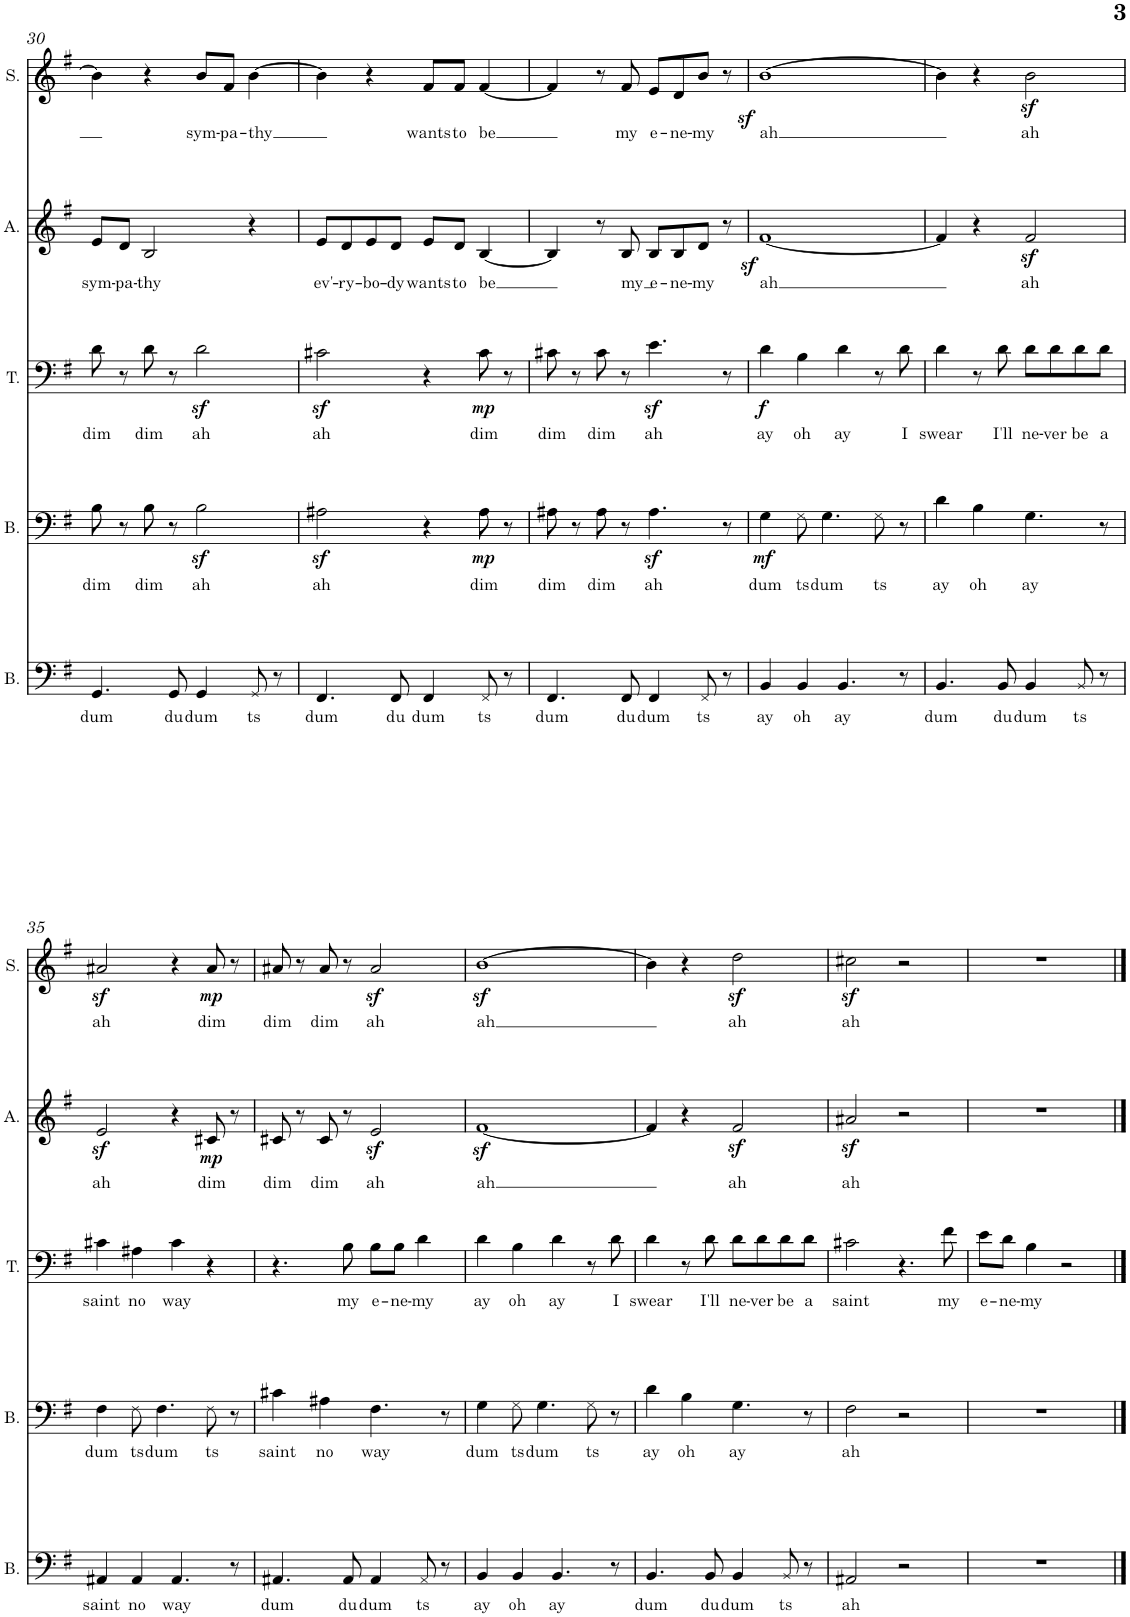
**kern	**text	**kern	**text	**dynam	**kern	**text	**dynam	**kern	**text	**dynam	**kern	**text	**dynam
*part5	*part5	*part4	*part4	*part4	*part3	*part3	*part3	*part2	*part2	*part2	*part1	*part1	*part1
*staff5	*staff5	*staff4	*staff4	*staff4	*staff3	*staff3	*staff3	*staff2	*staff2	*staff2	*staff1	*staff1	*staff1
*I"Bass	*	*I"Baritone	*	*	*I"Tenor	*	*	*I"Alto	*	*	*I"Soprano	*	*
*I'B.	*	*I'B.	*	*	*I'T.	*	*	*I'A.	*	*	*I'S.	*	*
!!LO:PB:g=z
*clefF4	*	*clefF4	*	*	*clefF4	*	*	*clefG2	*	*	*clefG2	*	*
*k[f#]	*	*k[f#]	*	*	*k[f#]	*	*	*k[f#]	*	*	*k[f#]	*	*
*M4/4	*	*M4/4	*	*	*M4/4	*	*	*M4/4	*	*	*M4/4	*	*
=30	=30	=30	=30	=30	=30	=30	=30	=30	=30	=30	=30	=30	=30
!	!LO:LY:b	!	!LO:LY:b	!	!	!LO:LY:b	!	!	!LO:LY:b	!	!	!	!
4.GG/	dum	8B\	dim	.	8d\	dim	.	8e/L	sym-	.	4b\]	.	.
!	!	!	!	!	!	!	!	!	!LO:LY:b	!	!	!	!
.	.	8r	.	.	8r	.	.	8d/J	-pa-	.	.	.	.
!	!	!	!LO:LY:b	!	!	!LO:LY:b	!	!	!LO:LY:b	!	!	!	!
.	.	8B\	dim	.	8d\	dim	.	2B/	-thy	.	4r	.	.
!	!LO:LY:b	!	!	!	!	!	!	!	!	!	!	!	!
8GG/	du	8r	.	.	8r	.	.	.	.	.	.	.	.
!	!LO:LY:b	!	!LO:LY:b	!	!	!LO:LY:b	!	!	!	!	!	!LO:LY:b	!
4GG/	dum	2Bz<\	ah	.	2dz<\	ah	.	.	.	.	8b/L	sym-	.
!	!	!	!	!	!	!	!	!	!	!	!	!LO:LY:b	!
.	.	.	.	.	.	.	.	.	.	.	8f#/J	-pa-	.
!	!LO:LY:b	!	!	!	!	!	!	!	!	!	!	!LO:LY:b	!
8GG/	ts	.	.	.	.	.	.	4r	.	.	[4b\	-thy	.
8r	.	.	.	.	.	.	.	.	.	.	.	.	.
=31	=31	=31	=31	=31	=31	=31	=31	=31	=31	=31	=31	=31	=31
!	!LO:LY:b	!	!LO:LY:b	!	!	!LO:LY:b	!	!	!LO:LY:b	!	!	!	!
4.FF#/	dum	2A#Xz<\	ah	.	2c#Xz<\	ah	.	8e/L	ev'-	.	4b\]	.	.
!	!	!	!	!	!	!	!	!	!LO:LY:b	!	!	!	!
.	.	.	.	.	.	.	.	8d/	-ry-	.	.	.	.
!	!	!	!	!	!	!	!	!	!LO:LY:b	!	!	!	!
.	.	.	.	.	.	.	.	8e/	-bo-	.	4r	.	.
!	!LO:LY:b	!	!	!	!	!	!	!	!LO:LY:b	!	!	!	!
8FF#/	du	.	.	.	.	.	.	8d/J	-dy	.	.	.	.
!	!LO:LY:b	!	!	!	!	!	!	!	!LO:LY:b	!	!	!LO:LY:b	!
4FF#/	dum	4r	.	.	4r	.	.	8e/L	wants	.	8f#/L	wants	.
!	!	!	!	!	!	!	!	!	!LO:LY:b	!	!	!LO:LY:b	!
.	.	.	.	.	.	.	.	8d/J	to	.	8f#/J	to	.
!	!LO:LY:b	!	!LO:LY:b	!LO:DY:b	!	!LO:LY:b	!LO:DY:b	!	!LO:LY:b	!	!	!LO:LY:b	!
8FF#/	ts	8A#\	dim	mp	8c#\	dim	mp	[4B/	be	.	[4f#/	be	.
8r	.	8r	.	.	8r	.	.	.	.	.	.	.	.
=32	=32	=32	=32	=32	=32	=32	=32	=32	=32	=32	=32	=32	=32
!	!LO:LY:b	!	!LO:LY:b	!	!	!LO:LY:b	!	!	!	!	!	!	!
4.FF#/	dum	8A#X\	dim	.	8c#X\	dim	.	4B/]	.	.	4f#/]	.	.
.	.	8r	.	.	8r	.	.	.	.	.	.	.	.
!	!	!	!LO:LY:b	!	!	!LO:LY:b	!	!	!	!	!	!	!
.	.	8A#\	dim	.	8c#\	dim	.	8r	.	.	8r	.	.
!	!LO:LY:b	!	!	!	!	!	!	!	!LO:LY:b	!	!	!LO:LY:b	!
8FF#/	du	8r	.	.	8r	.	.	8B/	my	.	8f#/	my	.
!	!LO:LY:b	!	!LO:LY:b	!	!	!LO:LY:b	!	!	!LO:LY:b	!	!	!LO:LY:b	!
4FF#/	dum	4.A#z<\	ah	.	4.ez<\	ah	.	8B/L	e-	.	8e/L	e-	.
!	!	!	!	!	!	!	!	!	!LO:LY:b	!	!	!LO:LY:b	!
.	.	.	.	.	.	.	.	8B/	-ne-	.	8d/	-ne-	.
!	!LO:LY:b	!	!	!	!	!	!	!	!LO:LY:b	!	!	!LO:LY:b	!
8FF#/	ts	.	.	.	.	.	.	8d/J	-my	.	8b/J	-my	.
!	!	!	!	!	!	!	!	!	!	!LO:DY:b	!	!	!LO:DY:b
8r	.	8r	.	.	8r	.	.	8r	.	sf	8r	.	sf
=33	=33	=33	=33	=33	=33	=33	=33	=33	=33	=33	=33	=33	=33
!	!LO:LY:b	!	!LO:LY:b	!LO:DY:b	!	!LO:LY:b	!LO:DY:b	!	!LO:LY:b	!	!	!LO:LY:b	!
4BB/	ay	4G\	dum	mf	4d\	ay	f	[1f#	ah	.	[1b	ah	.
!	!LO:LY:b	!	!LO:LY:b	!	!	!LO:LY:b	!	!	!	!	!	!	!
4BB/	oh	8G\	ts	.	4B\	oh	.	.	.	.	.	.	.
!	!	!	!LO:LY:b	!	!	!	!	!	!	!	!	!	!
.	.	4.G\	dum	.	.	.	.	.	.	.	.	.	.
!	!LO:LY:b	!	!	!	!	!LO:LY:b	!	!	!	!	!	!	!
4.BB/	ay	.	.	.	4d\	ay	.	.	.	.	.	.	.
!	!	!	!LO:LY:b	!	!	!	!	!	!	!	!	!	!
.	.	8G\	ts	.	8r	.	.	.	.	.	.	.	.
!	!	!	!	!	!	!LO:LY:b	!	!	!	!	!	!	!
8r	.	8r	.	.	8d\	I	.	.	.	.	.	.	.
=34	=34	=34	=34	=34	=34	=34	=34	=34	=34	=34	=34	=34	=34
!	!LO:LY:b	!	!LO:LY:b	!	!	!LO:LY:b	!	!	!	!	!	!	!
4.BB/	dum	4d\	ay	.	4d\	swear	.	4f#/]	.	.	4b\]	.	.
!	!	!	!LO:LY:b	!	!	!	!	!	!	!	!	!	!
.	.	4B\	oh	.	8r	.	.	4r	.	.	4r	.	.
!	!LO:LY:b	!	!	!	!	!LO:LY:b	!	!	!	!	!	!	!
8BB/	du	.	.	.	8d\	I'll	.	.	.	.	.	.	.
!	!LO:LY:b	!	!LO:LY:b	!	!	!LO:LY:b	!	!	!LO:LY:b	!	!	!LO:LY:b	!
4BB/	dum	4.G\	ay	.	8d\L	ne-	.	2f#z</	ah	.	2bz<\	ah	.
!	!	!	!	!	!	!LO:LY:b	!	!	!	!	!	!	!
.	.	.	.	.	8d\	-ver	.	.	.	.	.	.	.
!	!LO:LY:b	!	!	!	!	!LO:LY:b	!	!	!	!	!	!	!
8BB/	ts	.	.	.	8d\	be	.	.	.	.	.	.	.
!	!	!	!	!	!	!LO:LY:b	!	!	!	!	!	!	!
8r	.	8r	.	.	8d\J	a	.	.	.	.	.	.	.
!!LO:LB:g=z
=35	=35	=35	=35	=35	=35	=35	=35	=35	=35	=35	=35	=35	=35
!	!LO:LY:b	!	!LO:LY:b	!	!	!LO:LY:b	!	!	!LO:LY:b	!	!	!LO:LY:b	!
4AA#X/	saint	4F#\	dum	.	4c#X\	saint	.	2ez</	ah	.	2a#Xz</	ah	.
!	!LO:LY:b	!	!LO:LY:b	!	!	!LO:LY:b	!	!	!	!	!	!	!
4AA#/	no	8F#\	ts	.	4A#X\	no	.	.	.	.	.	.	.
!	!	!	!LO:LY:b	!	!	!	!	!	!	!	!	!	!
.	.	4.F#\	dum	.	.	.	.	.	.	.	.	.	.
!	!LO:LY:b	!	!	!	!	!LO:LY:b	!	!	!	!	!	!	!
4.AA#/	way	.	.	.	4c#\	way	.	4r	.	.	4r	.	.
!	!	!	!LO:LY:b	!	!	!	!	!	!LO:LY:b	!LO:DY:b	!	!LO:LY:b	!LO:DY:b
.	.	8F#\	ts	.	4r	.	.	8c#X/	dim	mp	8a#/	dim	mp
8r	.	8r	.	.	.	.	.	8r	.	.	8r	.	.
=36	=36	=36	=36	=36	=36	=36	=36	=36	=36	=36	=36	=36	=36
!	!LO:LY:b	!	!LO:LY:b	!	!	!	!	!	!LO:LY:b	!	!	!LO:LY:b	!
4.AA#X/	dum	4c#X\	saint	.	4.r	.	.	8c#X/	dim	.	8a#X/	dim	.
.	.	.	.	.	.	.	.	8r	.	.	8r	.	.
!	!	!	!LO:LY:b	!	!	!	!	!	!LO:LY:b	!	!	!LO:LY:b	!
.	.	4A#X\	no	.	.	.	.	8c#/	dim	.	8a#/	dim	.
!	!LO:LY:b	!	!	!	!	!LO:LY:b	!	!	!	!	!	!	!
8AA#/	du	.	.	.	8B\	my	.	8r	.	.	8r	.	.
!	!LO:LY:b	!	!LO:LY:b	!	!	!LO:LY:b	!	!	!LO:LY:b	!	!	!LO:LY:b	!
4AA#/	dum	4.F#\	way	.	8B\L	e-	.	2ez</	ah	.	2a#z</	ah	.
!	!	!	!	!	!	!LO:LY:b	!	!	!	!	!	!	!
.	.	.	.	.	8B\J	-ne-	.	.	.	.	.	.	.
!	!LO:LY:b	!	!	!	!	!LO:LY:b	!	!	!	!	!	!	!
8AA#/	ts	.	.	.	4d\	-my	.	.	.	.	.	.	.
8r	.	8r	.	.	.	.	.	.	.	.	.	.	.
=37	=37	=37	=37	=37	=37	=37	=37	=37	=37	=37	=37	=37	=37
!	!LO:LY:b	!	!LO:LY:b	!	!	!LO:LY:b	!	!	!LO:LY:b	!	!	!LO:LY:b	!
4BB/	ay	4G\	dum	.	4d\	ay	.	[1f#z<	ah	.	[1bz<	ah	.
!	!LO:LY:b	!	!LO:LY:b	!	!	!LO:LY:b	!	!	!	!	!	!	!
4BB/	oh	8G\	ts	.	4B\	oh	.	.	.	.	.	.	.
!	!	!	!LO:LY:b	!	!	!	!	!	!	!	!	!	!
.	.	4.G\	dum	.	.	.	.	.	.	.	.	.	.
!	!LO:LY:b	!	!	!	!	!LO:LY:b	!	!	!	!	!	!	!
4.BB/	ay	.	.	.	4d\	ay	.	.	.	.	.	.	.
!	!	!	!LO:LY:b	!	!	!	!	!	!	!	!	!	!
.	.	8G\	ts	.	8r	.	.	.	.	.	.	.	.
!	!	!	!	!	!	!LO:LY:b	!	!	!	!	!	!	!
8r	.	8r	.	.	8d\	I	.	.	.	.	.	.	.
=38	=38	=38	=38	=38	=38	=38	=38	=38	=38	=38	=38	=38	=38
!	!LO:LY:b	!	!LO:LY:b	!	!	!LO:LY:b	!	!	!	!	!	!	!
4.BB/	dum	4d\	ay	.	4d\	swear	.	4f#/]	.	.	4b\]	.	.
!	!	!	!LO:LY:b	!	!	!	!	!	!	!	!	!	!
.	.	4B\	oh	.	8r	.	.	4r	.	.	4r	.	.
!	!LO:LY:b	!	!	!	!	!LO:LY:b	!	!	!	!	!	!	!
8BB/	du	.	.	.	8d\	I'll	.	.	.	.	.	.	.
!	!LO:LY:b	!	!LO:LY:b	!	!	!LO:LY:b	!	!	!LO:LY:b	!	!	!LO:LY:b	!
4BB/	dum	4.G\	ay	.	8d\L	ne-	.	2f#z</	ah	.	2ddz<\	ah	.
!	!	!	!	!	!	!LO:LY:b	!	!	!	!	!	!	!
.	.	.	.	.	8d\	-ver	.	.	.	.	.	.	.
!	!LO:LY:b	!	!	!	!	!LO:LY:b	!	!	!	!	!	!	!
8BB/	ts	.	.	.	8d\	be	.	.	.	.	.	.	.
!	!	!	!	!	!	!LO:LY:b	!	!	!	!	!	!	!
8r	.	8r	.	.	8d\J	a	.	.	.	.	.	.	.
=39	=39	=39	=39	=39	=39	=39	=39	=39	=39	=39	=39	=39	=39
!	!LO:LY:b	!	!LO:LY:b	!	!	!LO:LY:b	!	!	!LO:LY:b	!	!	!LO:LY:b	!
2AA#X/	ah	2F#\	ah	.	2c#X\	saint	.	2a#Xz</	ah	.	2cc#Xz<\	ah	.
2r	.	2r	.	.	4.r	.	.	2r	.	.	2r	.	.
!	!	!	!	!	!	!LO:LY:b	!	!	!	!	!	!	!
.	.	.	.	.	8f#\	my	.	.	.	.	.	.	.
=40	=40	=40	=40	=40	=40	=40	=40	=40	=40	=40	=40	=40	=40
!	!	!	!	!	!	!LO:LY:b	!	!	!	!	!	!	!
1r	.	1r	.	.	8e\L	e-	.	1r	.	.	1r	.	.
!	!	!	!	!	!	!LO:LY:b	!	!	!	!	!	!	!
.	.	.	.	.	8d\J	-ne-	.	.	.	.	.	.	.
!	!	!	!	!	!	!LO:LY:b	!	!	!	!	!	!	!
.	.	.	.	.	4B\	-my	.	.	.	.	.	.	.
.	.	.	.	.	2r	.	.	.	.	.	.	.	.
==	==	==	==	==	==	==	==	==	==	==	==	==	==
*-	*-	*-	*-	*-	*-	*-	*-	*-	*-	*-	*-	*-	*-
